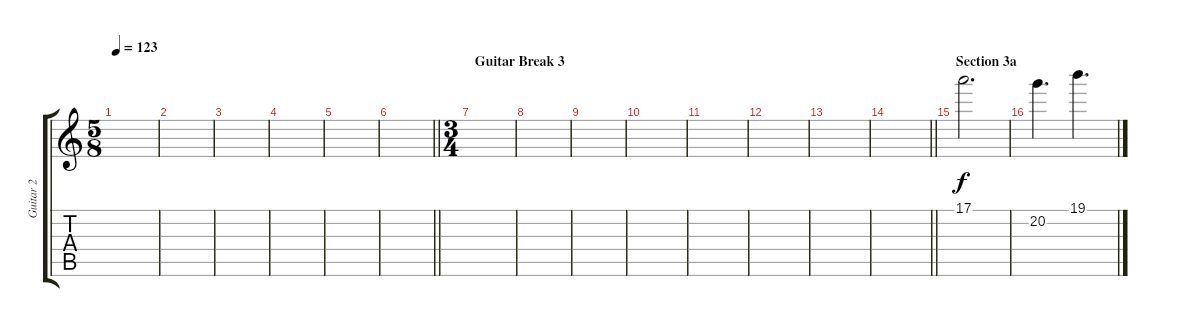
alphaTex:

\track ("Guitar 2" "Guitar 2") {instrument distortionguitar}
\staff {score tabs}
\tuning (E4 B3 G3 D3 A2 E2) {hide}
\ts (5 8)
\tempo 123
\clef g2
\ks c
|
|
|
|
|
\barLineRight lightlight
|
\ts (3 4)
\section ("" "Guitar Break 3")
|
|
|
|
|
|
|
\barLineRight lightlight
|
\section ("" "Section 3a")
17.1.2{d volume 14 balance 8} |
20.2.4{d} 19.1.4{d}
